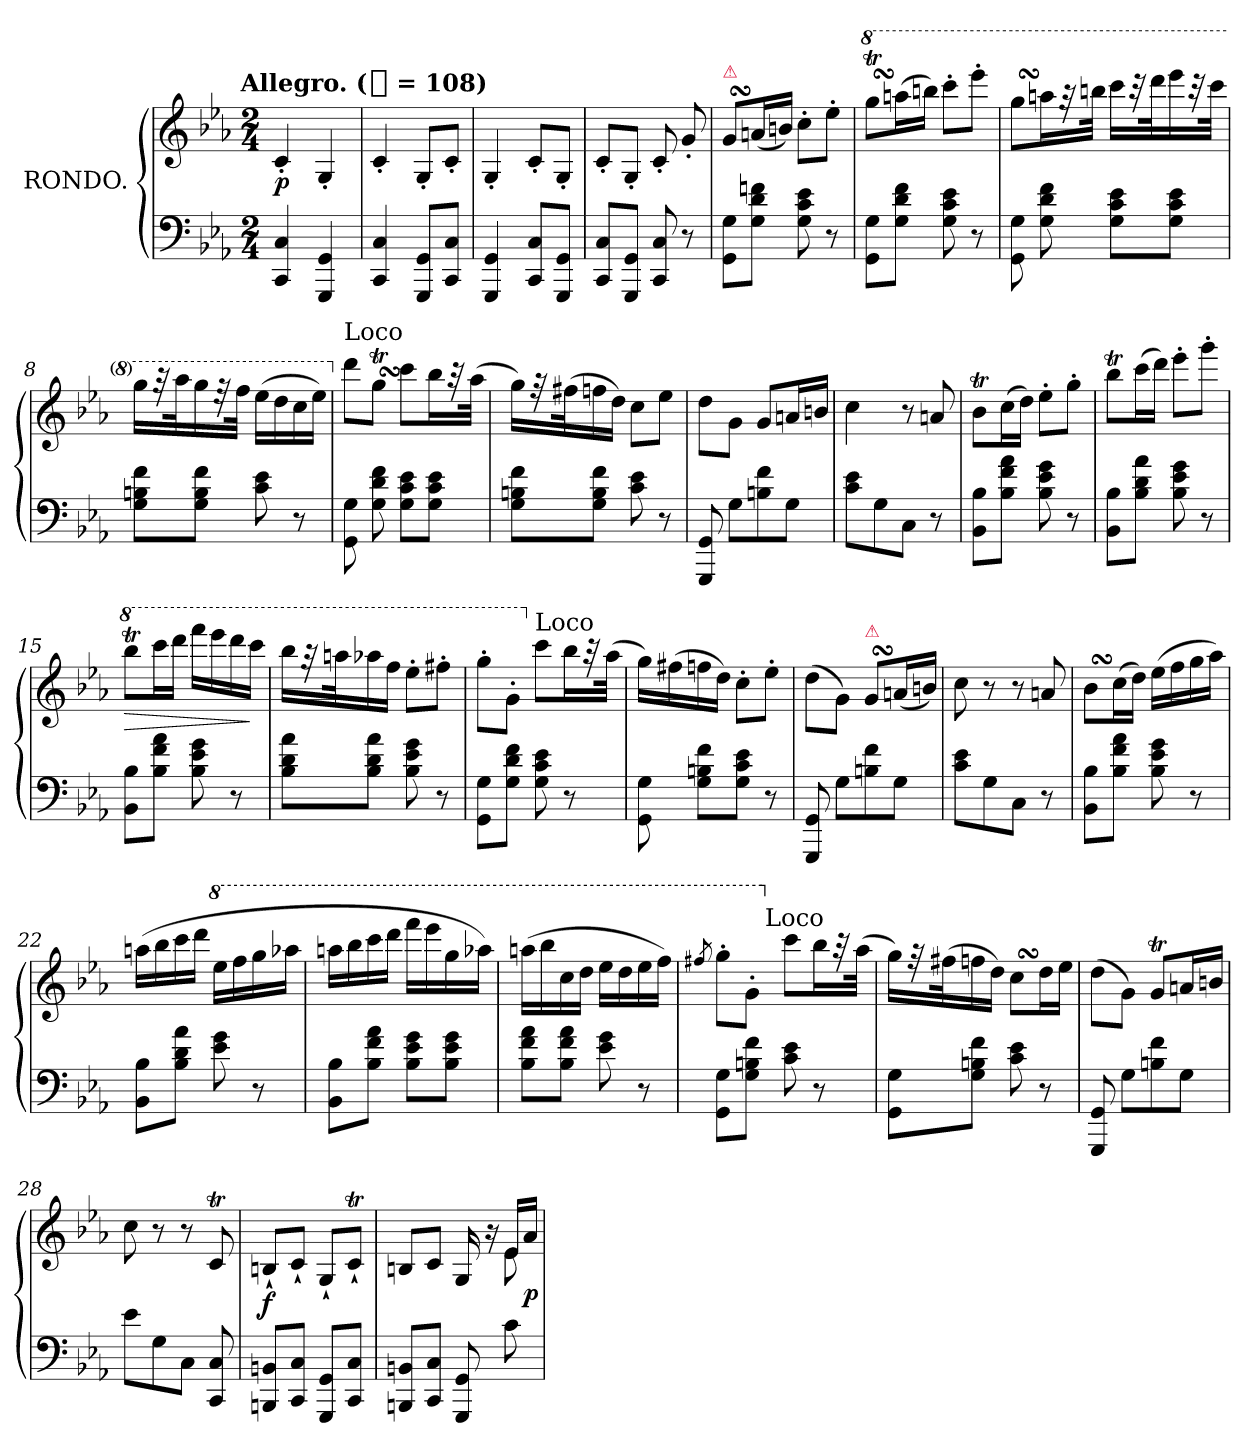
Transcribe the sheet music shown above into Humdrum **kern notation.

**kern	**kern	**dynam
*part1	*part1	*part1
*staff2	*staff1	*staff1/2
*I"RONDO.	*	*
*clefF4	*clefG2	*
*k[b-e-a-]	*k[b-e-a-]	*
*c:	*c:	*
!!LO:TX:omd:t=Allegro. ([8th] = 108)
*M2/4	*M2/4	*
*MM54	*MM54	*
=1	=1	=1
4CC 4C	4c'<	p
4GGG 4GG	4G'<	.
=2	=2	=2
4CC 4C	4c'<	.
8GGG 8GGL	8G'<L	.
8CC 8CJ	8c'<J	.
=3	=3	=3
4GGG 4GG	4G'<	.
8CC 8CL	8c'<L	.
8GGG 8GGJ	8G'<J	.
=4	=4	=4
8CC 8CL	8c'<L	.
8GGG 8GGJ	8G'<J	.
8CC 8C	8c'<	.
8r	8g'</	.
=5	=5	=5
!	!LO:TX:a:color=crimson:t=⚠	!
8GG 8GL	8gSsS/L	.
8G 8d 8fnJ	(<16an/L	.
.	16bnJJ)	.
8G\ 8c\ 8e-\	8cc'\L	.
8r	8ee-'\J	.
=6	=6	=6
*	*8va	*
8GG 8GL	8gggtSsS\L	.
8G\ 8d\ 8f\J	(>16aaan\L	.
.	16bbbnJJ)	.
8G\ 8c\ 8e-\	8cccc'>L	.
8r	8eeee-'>J	.
=7	=7	=7
8GG\ 8G\	8gggSsSL	.
8G\ 8d\ 8f\	16aaanL	.
.	32rggg	.
.	32bbbnJJk	.
8G\ 8c\ 8e-\L	16ccccLL	.
.	32rbbb	.
.	32ddddK	.
8G\ 8c\ 8e-\J	16eeee-	.
.	32rbbb	.
.	32ccccJJk	.
=8	=8	=8
8G\ 8Bn\ 8f\L	16gggLL	.
.	32rggg	.
.	32aaa-K	.
8G\ 8B\ 8f\J	16ggg	.
.	32reee	.
.	32fffJJk	.
8c\ 8e-\	(>16eee-LL	.
.	16ddd	.
8r	16ccc	.
.	16eee-JJ)	.
=9	=9	=9
*	*X8va	*
!	!LO:TX:a:t=Loco	!
8GG\ 8G\	8dddL	.
8G\ 8d\ 8f\	8ggtSsSJ	.
8G\ 8c\ 8e-\L	8cccL	.
8G 8c 8e-J	16bb-L	.
.	32raa	.
.	(>32aa-JJk	.
=10	=10	=10
8G\ 8Bn\ 8f\L	16ggLL)	.
.	32rff	.
.	(>32ff#XK	.
8G\ 8B\ 8f\J	16ffn	.
.	16ddJJ)	.
8c\ 8e-\	8ccL	.
8r	8ee-J	.
=11	=11	=11
8GGG/ 8GG/	8ddL	.
8G\L	8gJ	.
8Bn 8f	8g/L	.
8GJ	16an/L	.
.	16bn/JJ	.
=12	=12	=12
8c\ 8e-\L	4cc\	.
8G	.	.
8CJ	8r	.
8r	8an/	.
=13	=13	=13
8BB-\ 8B-\L	8b-TL	.
8B-\ 8f\ 8a-\J	(>16ccL	.
.	16ddJJ)	.
8B-\ 8e-\ 8g\	8ee-'\L	.
8r	8gg'J	.
=14	=14	=14
8BB-\ 8B-\L	8bb-TL	.
8B-\ 8d\ 8a-\J	(>16cccL	.
.	16dddJJ)	.
8B-\ 8e-\ 8g\	8eee-'>L	.
8r	8ggg'J	.
=15	=15	=15
*	*8va	*
8BB- 8B-L	8bbb-TL	>
8B-\ 8f\ 8a-\J	16ccccL	.
.	16ddddJJ	.
8B-\ 8e-\ 8g\	16ffffLL	.
.	16eeee-	.
8r	16dddd	.
.	16ccccJJ	]
=16	=16	=16
8B-\ 8d\ 8a-\L	16bbb-LL	.
.	32rggg	.
.	32aaanK	.
8B-\ 8d\ 8a-\J	16aaa-X	.
.	16fffJJ	.
8B-\ 8e-\ 8g\	8eee-'\L	.
8r	8fff#X'J	.
=17	=17	=17
8GG 8GL	8ggg'L	.
8G\ 8d\ 8f\J	8gg'J	.
*	*X8va	*
!	!LO:TX:a:t=Loco	!
8G\ 8c\ 8e-\	8cccL	.
8r	16bb-L	.
.	32raa	.
.	(>32aa-JJk	.
=18	=18	=18
8GG\ 8G\	16ggLL)	.
.	(>16ff#X	.
8G\ 8Bn\ 8f\L	16ffn	.
.	16ddJJ)	.
8G 8c 8e-J	8cc'\L	.
8r	8ee-'J	.
=19	=19	=19
8GGG/ 8GG/	(8ddL	.
8G\L	8gJ)	.
!	!LO:TX:a:color=crimson:t=⚠	!
8Bn 8f	8gSsS/L	.
8GJ	(<16an/L	.
.	16bnJJ)	.
=20	=20	=20
8c\ 8e-\L	8cc\	.
8G	8r	.
8CJ	8r	.
8r	8an/	.
=21	=21	=21
8BB-\ 8B-\L	8b-SSSL	.
8B- 8f 8a-J	(>16ccL	.
.	16ddJJ)	.
8B-\ 8e-\ 8g\	(>16ee-LL	.
.	16ff	.
8r	16gg	.
.	16aa-JJ)	.
=22	=22	=22
8BB-\ 8B-\L	(>16aanLL	.
.	16bb-	.
8B- 8d 8a-J	16ccc	.
.	16dddJJ	.
*	*8va	*
8e-\ 8g\	16eee-LL	.
.	16fff	.
8r	16ggg	.
.	16aaa-XJJ	.
=23	=23	=23
8BB-\ 8B-\L	16aaanLL	.
.	16bbb-	.
8B- 8f 8a-J	16cccc	.
.	16ddddJJ	.
8B-\ 8e-\ 8g\L	16ffffLL	.
.	16eeee-	.
8B- 8e- 8gJ	16ggg	.
.	16aaa-XJJ)	.
=24	=24	=24
8B-\ 8f\ 8a-\L	(>16aaanLL	.
.	16bbb-	.
8B- 8f 8a-J	16ccc	.
.	16dddJJ	.
8e-\ 8g\	16eee-LL	.
.	16ddd	.
8r	16eee-	.
.	16fffJJ)	.
=25	=25	=25
.	8qfff#X/	.
*	*^	*
8GG 8GL	8ggg'\L	8.ryy	.
8G\ 8Bn\ 8f\J	8gg'J	.	.
!	!	!LO:TX:a:t=Loco	!
.	.	4ryy	.
*	*X8va	*	*
8c\ 8e-\	8cccL	.	.
8r	16bb-L	.	.
.	32raa	16ryy	.
.	(>32aa-JJk	.	.
*	*v	*v	*
=26	=26	=26
8GG 8GL	16ggLL)	.
.	32rff	.
.	(>32ff#XK	.
8G 8Bn 8fJ	16ffn	.
.	16ddJJ)	.
8c\ 8e-\	8ccSSS\L	.
8r	16ddL	.
.	16ee-JJ	.
=27	=27	=27
8GGG/ 8GG/	(>8ddL	.
8G\L	8gJ)	.
8Bn\ 8f\	8gt/L	.
8GJ	16anL	.
.	16bnJJ	.
=28	=28	=28
8e-L	8cc\	.
8G	8r	.
8CJ	8r	.
8CC/ 8C/	8cT	.
=29	=29	=29
8BBBn/ 8BBn/L	8Bn`>L	f
8CC 8CJ	8c`>J	.
8GGG/ 8GG/L	8G`>L	.
8CC 8CJ	8cT`>J	.
=30	=30	=30
*	*^	*
8BBBn 8BBnL	8BnL	4.ryy	.
8CC 8CJ	8cJ	.	.
8GGG/ 8GG/	16G/	.	.
.	16r	.	.
8c\	16e-LL	8e-\	.
.	16a-/JJ	.	p
*	*v	*v	*
=	=	=
*-	*-	*-
